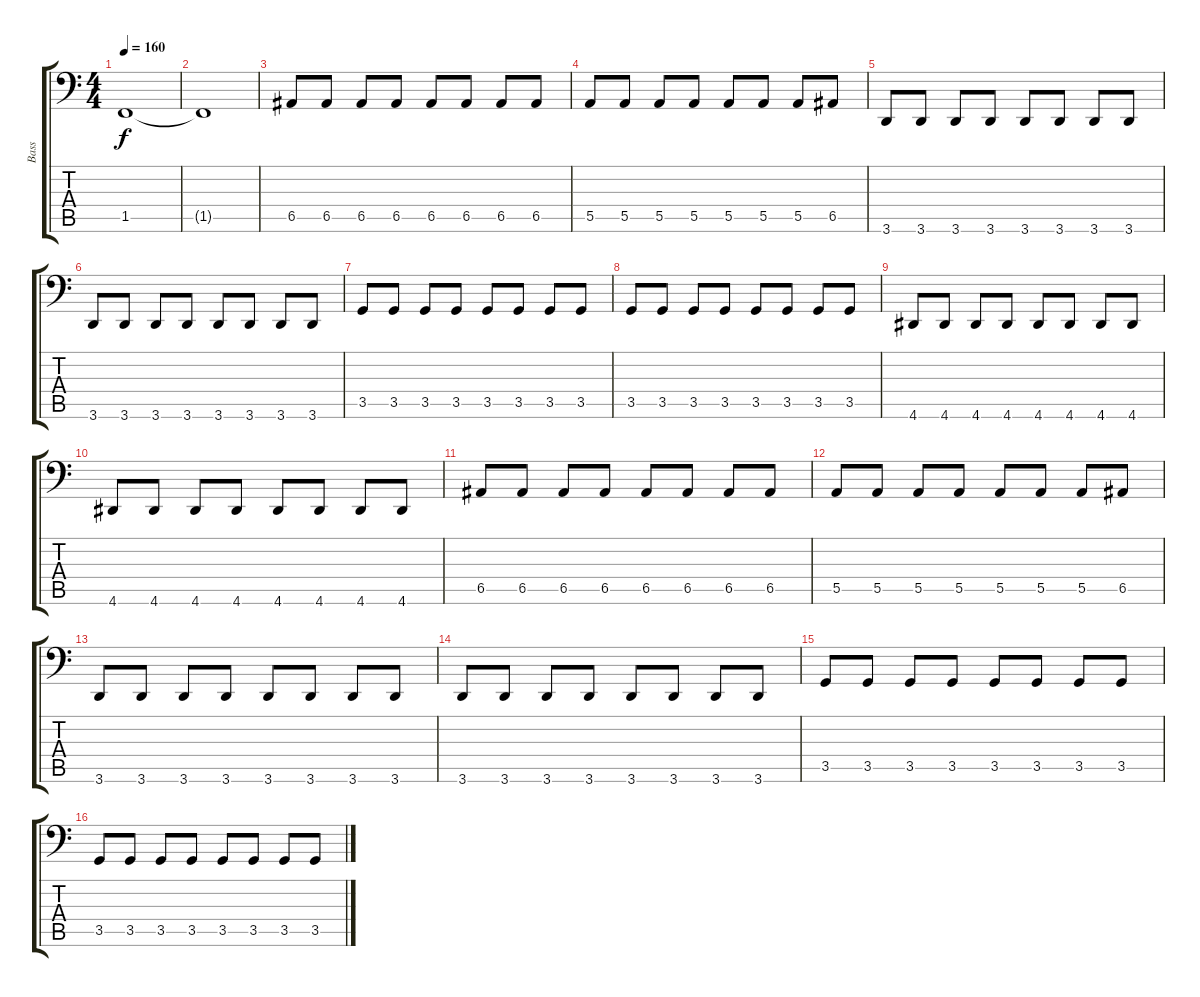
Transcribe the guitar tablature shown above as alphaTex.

\track ("Bass" "Bass") {instrument electricbassfinger}
\staff {score tabs}
\tuning (C3 G2 D2 A1 E1 B0) {hide}
\ts (4 4)
\tempo 160
\clef f4
\ks c
1.5.1{dy f} |
1.5{t}.1 |
\section ("" " ")
6.5.8 6.5.8 6.5.8 6.5.8 6.5.8 6.5.8 6.5.8 6.5.8 |
5.5.8 5.5.8 5.5.8 5.5.8 5.5.8 5.5.8 5.5.8 6.5.8 |
3.6.8 3.6.8 3.6.8 3.6.8 3.6.8 3.6.8 3.6.8 3.6.8 |
3.6.8 3.6.8 3.6.8 3.6.8 3.6.8 3.6.8 3.6.8 3.6.8 |
3.5.8 3.5.8 3.5.8 3.5.8 3.5.8 3.5.8 3.5.8 3.5.8 |
3.5.8 3.5.8 3.5.8 3.5.8 3.5.8 3.5.8 3.5.8 3.5.8 |
4.6.8 4.6.8 4.6.8 4.6.8 4.6.8 4.6.8 4.6.8 4.6.8 |
4.6.8 4.6.8 4.6.8 4.6.8 4.6.8 4.6.8 4.6.8 4.6.8 |
6.5.8 6.5.8 6.5.8 6.5.8 6.5.8 6.5.8 6.5.8 6.5.8 |
5.5.8 5.5.8 5.5.8 5.5.8 5.5.8 5.5.8 5.5.8 6.5.8 |
3.6.8 3.6.8 3.6.8 3.6.8 3.6.8 3.6.8 3.6.8 3.6.8 |
3.6.8 3.6.8 3.6.8 3.6.8 3.6.8 3.6.8 3.6.8 3.6.8 |
3.5.8 3.5.8 3.5.8 3.5.8 3.5.8 3.5.8 3.5.8 3.5.8 |
3.5.8 3.5.8 3.5.8 3.5.8 3.5.8 3.5.8 3.5.8 3.5.8
